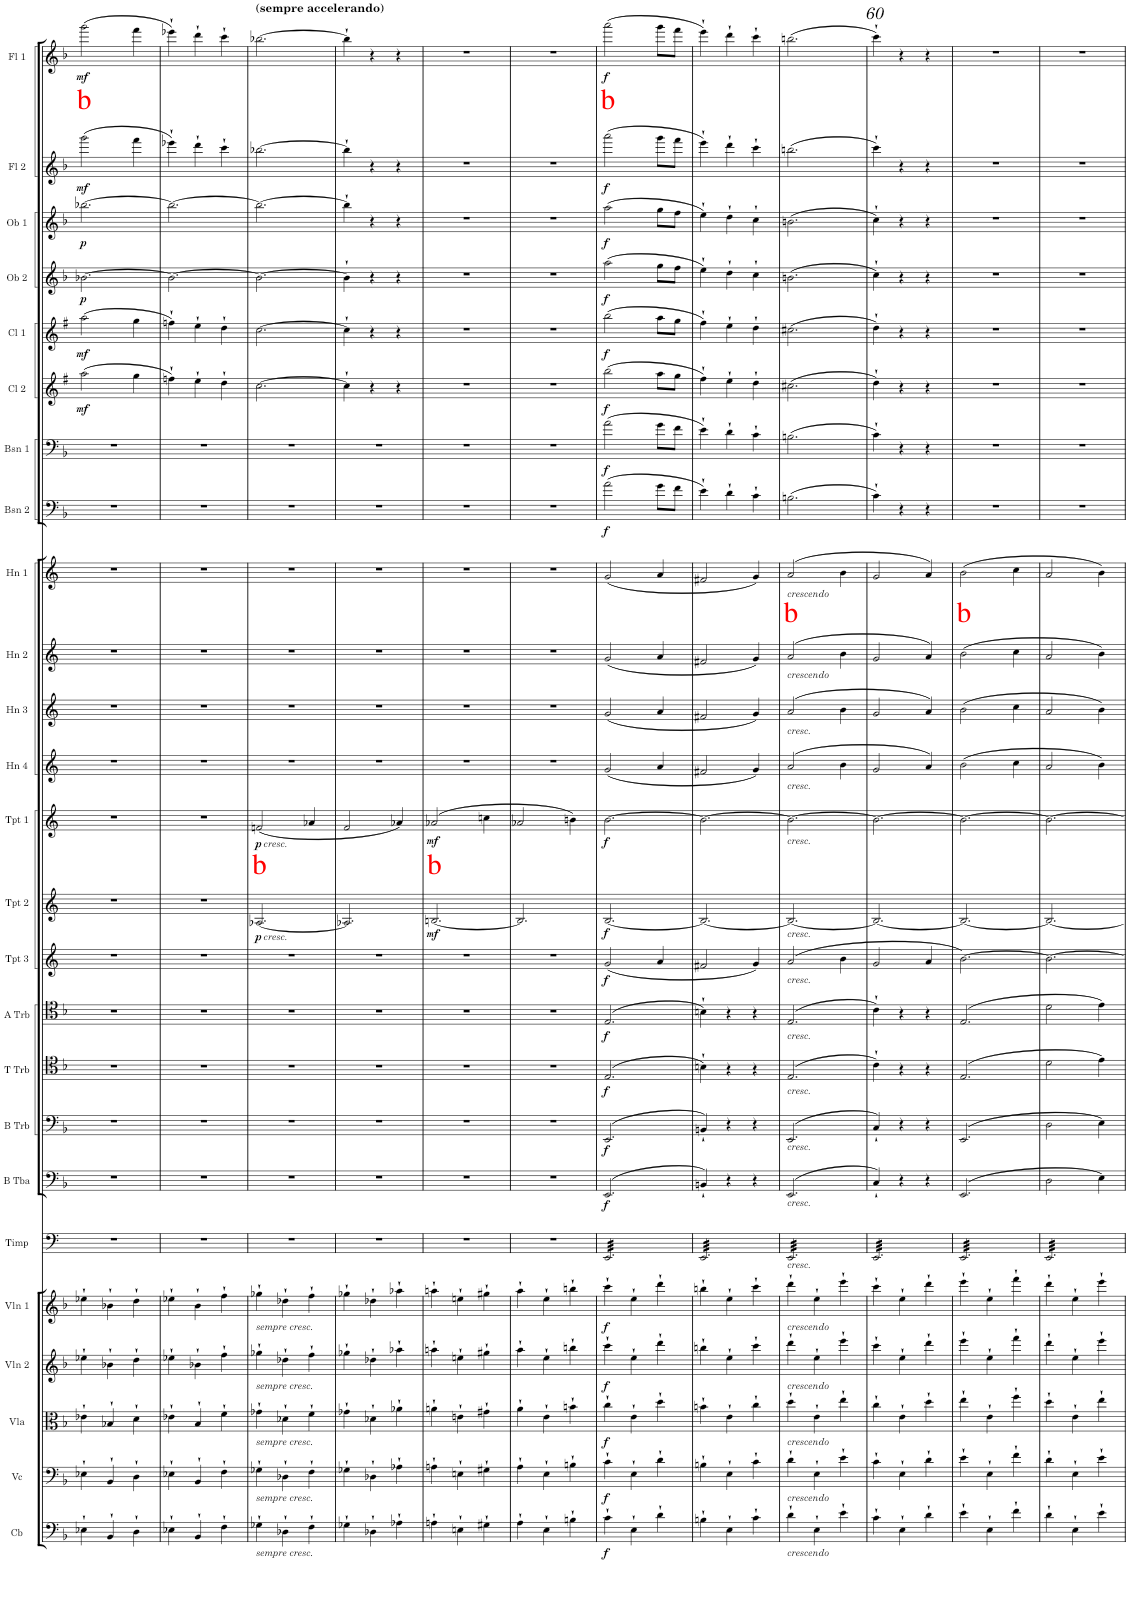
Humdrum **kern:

**kern	**dynam	**kern	**dynam	**kern	**dynam	**kern	**dynam	**kern	**dynam	**kern	**kern	**dynam	**kern	**dynam	**kern	**dynam	**kern	**dynam	**kern	**dynam	**kern	**dynam	**kern	**text	**dynam	**kern	**kern	**kern	**kern	**text	**kern	**dynam	**kern	**dynam	**kern	**dynam	**kern	**dynam	**kern	**dynam	**kern	**dynam	**kern	**dynam	**kern	**text	**dynam
*part25	*part25	*part24	*part24	*part23	*part23	*part22	*part22	*part21	*part21	*part20	*part19	*part19	*part18	*part18	*part17	*part17	*part16	*part16	*part15	*part15	*part14	*part14	*part13	*part13	*part13	*part12	*part11	*part10	*part9	*part9	*part8	*part8	*part7	*part7	*part6	*part6	*part5	*part5	*part4	*part4	*part3	*part3	*part2	*part2	*part1	*part1	*part1
*staff25	*staff25	*staff24	*staff24	*staff23	*staff23	*staff22	*staff22	*staff21	*staff21	*staff20	*staff19	*staff19	*staff18	*staff18	*staff17	*staff17	*staff16	*staff16	*staff15	*staff15	*staff14	*staff14	*staff13	*staff13	*staff13	*staff12	*staff11	*staff10	*staff9	*staff9	*staff8	*staff8	*staff7	*staff7	*staff6	*staff6	*staff5	*staff5	*staff4	*staff4	*staff3	*staff3	*staff2	*staff2	*staff1	*staff1	*staff1
*I"Contrabass	*	*I"Violoncello	*	*I"Viola	*	*I"Violin 2	*	*I"Violin 1	*	*I"Timpani	*I"Bass Tuba	*	*I"Bass Trombone	*	*I"Tenor Trombone	*	*I"Alto Trombone	*	*I"F Trumpet 3	*	*I"F Trumpet 2	*	*I"F Trumpet 1	*	*	*I"F Horn 4	*I"F Horn 3	*I"F Horn 2	*I"F Horn 1	*	*I"Bassoon 2	*	*I"Bassoon 1	*	*I"Bb Clarinet 2	*	*I"Bb Clarinet 1	*	*I"Oboe 2	*	*I"Oboe 1	*	*I"Flute 2	*	*I"Flute 1	*	*
*I'Cb	*	*I'Vc	*	*I'Vla	*	*I'Vln 2	*	*I'Vln 1	*	*I'Timp	*I'B Tba	*	*I'B Trb	*	*I'T Trb	*	*I'A Trb	*	*I'Tpt 3	*	*I'Tpt 2	*	*I'Tpt 1	*	*	*I'Hn 4	*I'Hn 3	*I'Hn 2	*I'Hn 1	*	*I'Bsn 2	*	*I'Bsn 1	*	*I'Cl 2	*	*I'Cl 1	*	*I'Ob 2	*	*I'Ob 1	*	*I'Fl 2	*	*I'Fl 1	*	*
!!LO:PB:g=z
*clefF4	*	*clefF4	*	*clefC3	*	*clefG2	*	*clefG2	*	*clefF4	*clefF4	*	*clefF4	*	*clefC4	*	*clefC4	*	*clefG2	*	*clefG2	*	*clefG2	*	*	*clefG2	*clefG2	*clefG2	*clefG2	*	*clefF4	*	*clefF4	*	*clefG2	*	*clefG2	*	*clefG2	*	*clefG2	*	*clefG2	*	*clefG2	*	*
*Trd7c12	*	*	*	*	*	*	*	*	*	*	*	*	*	*	*	*	*	*	*Trd-3c-5	*	*Trd-3c-5	*	*Trd-3c-5	*	*	*Trd4c7	*Trd4c7	*Trd4c7	*Trd4c7	*	*	*	*	*	*Trd1c2	*	*Trd1c2	*	*	*	*	*	*	*	*	*	*
*k[b-]	*	*k[b-]	*	*k[b-]	*	*k[b-]	*	*k[b-]	*	*k[]	*k[b-]	*	*k[b-]	*	*k[b-]	*	*k[b-]	*	*k[]	*	*k[]	*	*k[]	*	*	*k[]	*k[]	*k[]	*k[]	*	*k[b-]	*	*k[b-]	*	*k[f#]	*	*k[f#]	*	*k[b-]	*	*k[b-]	*	*k[b-]	*	*k[b-]	*	*
*M3/4	*	*M3/4	*	*M3/4	*	*M3/4	*	*M3/4	*	*M3/4	*M3/4	*	*M3/4	*	*M3/4	*	*M3/4	*	*M3/4	*	*M3/4	*	*M3/4	*	*	*M3/4	*M3/4	*M3/4	*M3/4	*	*M3/4	*	*M3/4	*	*M3/4	*	*M3/4	*	*M3/4	*	*M3/4	*	*M3/4	*	*M3/4	*	*
=51	=51	=51	=51	=51	=51	=51	=51	=51	=51	=51	=51	=51	=51	=51	=51	=51	=51	=51	=51	=51	=51	=51	=51	=51	=51	=51	=51	=51	=51	=51	=51	=51	=51	=51	=51	=51	=51	=51	=51	=51	=51	=51	=51	=51	=51	=51	=51
!	!	!	!	!	!	!	!	!	!	!	!	!	!	!	!	!	!	!	!	!	!	!	!	!	!	!	!	!	!	!	!	!	!	!	!	!LO:DY:b	!	!LO:DY:b	!	!LO:DY:b	!	!LO:DY:b	!	!LO:DY:b	!	!LO:LY:b:color=#FF0000	!LO:DY:b
4E-X`\	.	4E-X`\	.	4e-X`\	.	4ee-X`\	.	4ee-X`\	.	2.r	2.r	.	2.r	.	2.r	.	2.r	.	2.r	.	2.r	.	2.r	.	.	2.r	2.r	2.r	2.r	.	2.r	.	2.r	.	(2aa\	mf	(2aa\	mf	[2.b-X\	p	[2.bb-X\	p	(2ggg\	mf	(2ggg\	b	mf
4BB-`>/	.	4BB-`>/	.	4B-X`>/	.	4b-X`\	.	4b-X`\	.	.	.	.	.	.	.	.	.	.	.	.	.	.	.	.	.	.	.	.	.	.	.	.	.	.	.	.	.	.	.	.	.	.	.	.	.	.	.
4D`\	.	4D`\	.	4d`\	.	4dd`\	.	4dd`\	.	.	.	.	.	.	.	.	.	.	.	.	.	.	.	.	.	.	.	.	.	.	.	.	.	.	4gg\	.	4gg\	.	.	.	.	.	4fff\	.	4fff\	.	.
=52	=52	=52	=52	=52	=52	=52	=52	=52	=52	=52	=52	=52	=52	=52	=52	=52	=52	=52	=52	=52	=52	=52	=52	=52	=52	=52	=52	=52	=52	=52	=52	=52	=52	=52	=52	=52	=52	=52	=52	=52	=52	=52	=52	=52	=52	=52	=52
4E-X`\	.	4E-X`\	.	4e-X`\	.	4ee-X`\	.	4ee-X`\	.	2.r	2.r	.	2.r	.	2.r	.	2.r	.	2.r	.	2.r	.	2.r	.	.	2.r	2.r	2.r	2.r	.	2.r	.	2.r	.	4ffn`\)	.	4ffn`\)	.	2.b-\_	.	2.bb-\_	.	4eee-X`\)	.	4eee-X`\)	.	.
4BB-`>/	.	4BB-`>/	.	4B-`>/	.	4b-X`\	.	4b-`\	.	.	.	.	.	.	.	.	.	.	.	.	.	.	.	.	.	.	.	.	.	.	.	.	.	.	4ee`\	.	4ee`\	.	.	.	.	.	4ddd`\	.	4ddd`\	.	.
4F`\	.	4F`\	.	4f`\	.	4ff`\	.	4ff`\	.	.	.	.	.	.	.	.	.	.	.	.	.	.	.	.	.	.	.	.	.	.	.	.	.	.	4dd`\	.	4dd`\	.	.	.	.	.	4ccc`\	.	4ccc`\	.	.
=53	=53	=53	=53	=53	=53	=53	=53	=53	=53	=53	=53	=53	=53	=53	=53	=53	=53	=53	=53	=53	=53	=53	=53	=53	=53	=53	=53	=53	=53	=53	=53	=53	=53	=53	=53	=53	=53	=53	=53	=53	=53	=53	=53	=53	=53	=53	=53
!	!	!	!	!	!	!	!	!	!	!	!	!	!	!	!	!	!	!	!	!	!	!	!	!	!	!	!	!	!	!	!	!	!	!	!	!	!	!	!	!	!	!	!	!	!LO:TX:a:B:t=(sempre accelerando)	!	!
!	!	!	!	!	!	!	!	!	!	!	!	!	!	!	!	!	!	!	!	!	!	!	!LO:TX:b:i:t=cresc.	!	!	!	!	!	!	!	!	!	!	!	!	!	!	!	!	!	!	!	!	!	!	!	!
!	!	!	!	!	!	!	!	!	!	!	!	!	!	!	!	!	!	!	!	!	!LO:TX:b:i:t=cresc.	!	!	!	!	!	!	!	!	!	!	!	!	!	!	!	!	!	!	!	!	!	!	!	!	!	!
!	!	!	!	!	!	!	!	!LO:TX:b:i:t=sempre cresc.	!	!	!	!	!	!	!	!	!	!	!	!	!	!	!	!	!	!	!	!	!	!	!	!	!	!	!	!	!	!	!	!	!	!	!	!	!	!	!
!	!	!	!	!	!	!LO:TX:b:i:t=sempre cresc.	!	!	!	!	!	!	!	!	!	!	!	!	!	!	!	!	!	!	!	!	!	!	!	!	!	!	!	!	!	!	!	!	!	!	!	!	!	!	!	!	!
!	!	!	!	!LO:TX:b:i:t=sempre cresc.	!	!	!	!	!	!	!	!	!	!	!	!	!	!	!	!	!	!	!	!	!	!	!	!	!	!	!	!	!	!	!	!	!	!	!	!	!	!	!	!	!	!	!
!	!	!LO:TX:b:i:t=sempre cresc.	!	!	!	!	!	!	!	!	!	!	!	!	!	!	!	!	!	!	!	!	!	!	!	!	!	!	!	!	!	!	!	!	!	!	!	!	!	!	!	!	!	!	!	!	!
!LO:TX:b:i:t=sempre cresc.	!	!	!	!	!	!	!	!	!	!	!	!	!	!	!	!	!	!	!	!	!	!	!	!	!	!	!	!	!	!	!	!	!	!	!	!	!	!	!	!	!	!	!	!	!	!	!
!	!	!	!	!	!	!	!	!	!	!	!	!	!	!	!	!	!	!	!	!	!	!LO:DY:b	!	!LO:LY:b:color=#FF0000	!LO:DY:b	!	!	!	!	!	!	!	!	!	!	!	!	!	!	!	!	!	!	!	!	!	!
4G-X`\	.	4G-X`\	.	4g-X`\	.	4gg-X`\	.	4gg-X`\	.	2.r	2.r	.	2.r	.	2.r	.	2.r	.	2.r	.	[2.A-X/	p	(2fn/	b	p	2.r	2.r	2.r	2.r	.	2.r	.	2.r	.	[2.cc\	.	[2.cc\	.	2.b-\_	.	2.bb-\_	.	[2.bb-X\	.	[2.bb-X\	.	.
4D-X`\	.	4D-X`\	.	4d-X`\	.	4dd-X`\	.	4dd-X`\	.	.	.	.	.	.	.	.	.	.	.	.	.	.	.	.	.	.	.	.	.	.	.	.	.	.	.	.	.	.	.	.	.	.	.	.	.	.	.
4F`\	.	4F`\	.	4f`\	.	4ff`\	.	4ff`\	.	.	.	.	.	.	.	.	.	.	.	.	.	.	4a-X/	.	.	.	.	.	.	.	.	.	.	.	.	.	.	.	.	.	.	.	.	.	.	.	.
=54	=54	=54	=54	=54	=54	=54	=54	=54	=54	=54	=54	=54	=54	=54	=54	=54	=54	=54	=54	=54	=54	=54	=54	=54	=54	=54	=54	=54	=54	=54	=54	=54	=54	=54	=54	=54	=54	=54	=54	=54	=54	=54	=54	=54	=54	=54	=54
4G-X`\	.	4G-X`\	.	4g-X`\	.	4gg-X`\	.	4gg-X`\	.	2.r	2.r	.	2.r	.	2.r	.	2.r	.	2.r	.	2.A-X/]	.	2f/	.	.	2.r	2.r	2.r	2.r	.	2.r	.	2.r	.	4cc`\]	.	4cc`\]	.	4b-`\]	.	4bb-`\]	.	4bb-`\]	.	4bb-`\]	.	.
4D-X`\	.	4D-X`\	.	4d-X`\	.	4dd-X`\	.	4dd-X`\	.	.	.	.	.	.	.	.	.	.	.	.	.	.	.	.	.	.	.	.	.	.	.	.	.	.	4r	.	4r	.	4r	.	4r	.	4r	.	4r	.	.
4A-X`\	.	4A-X`\	.	4a-X`\	.	4aa-X`\	.	4aa-X`\	.	.	.	.	.	.	.	.	.	.	.	.	.	.	4a-X/)	.	.	.	.	.	.	.	.	.	.	.	4r	.	4r	.	4r	.	4r	.	4r	.	4r	.	.
=55	=55	=55	=55	=55	=55	=55	=55	=55	=55	=55	=55	=55	=55	=55	=55	=55	=55	=55	=55	=55	=55	=55	=55	=55	=55	=55	=55	=55	=55	=55	=55	=55	=55	=55	=55	=55	=55	=55	=55	=55	=55	=55	=55	=55	=55	=55	=55
!	!	!	!	!	!	!	!	!	!	!	!	!	!	!	!	!	!	!	!	!	!	!LO:DY:b	!	!LO:LY:b:color=#FF0000	!LO:DY:b	!	!	!	!	!	!	!	!	!	!	!	!	!	!	!	!	!	!	!	!	!	!
4An`\	.	4An`\	.	4an`\	.	4aan`\	.	4aan`\	.	2.r	2.r	.	2.r	.	2.r	.	2.r	.	2.r	.	[2.Bn/	mf	(2a-X/	b	mf	2.r	2.r	2.r	2.r	.	2.r	.	2.r	.	2.r	.	2.r	.	2.r	.	2.r	.	2.r	.	2.r	.	.
4En`\	.	4En`\	.	4en`\	.	4een`\	.	4een`\	.	.	.	.	.	.	.	.	.	.	.	.	.	.	.	.	.	.	.	.	.	.	.	.	.	.	.	.	.	.	.	.	.	.	.	.	.	.	.
4G#X`\	.	4G#X`\	.	4g#X`\	.	4gg#X`\	.	4gg#X`\	.	.	.	.	.	.	.	.	.	.	.	.	.	.	4ccn\	.	.	.	.	.	.	.	.	.	.	.	.	.	.	.	.	.	.	.	.	.	.	.	.
=56	=56	=56	=56	=56	=56	=56	=56	=56	=56	=56	=56	=56	=56	=56	=56	=56	=56	=56	=56	=56	=56	=56	=56	=56	=56	=56	=56	=56	=56	=56	=56	=56	=56	=56	=56	=56	=56	=56	=56	=56	=56	=56	=56	=56	=56	=56	=56
4A`\	.	4A`\	.	4a`\	.	4aa`\	.	4aa`\	.	2.r	2.r	.	2.r	.	2.r	.	2.r	.	2.r	.	2.B/]	.	2a-X/	.	.	2.r	2.r	2.r	2.r	.	2.r	.	2.r	.	2.r	.	2.r	.	2.r	.	2.r	.	2.r	.	2.r	.	.
4E`\	.	4E`\	.	4e`\	.	4ee`\	.	4ee`\	.	.	.	.	.	.	.	.	.	.	.	.	.	.	.	.	.	.	.	.	.	.	.	.	.	.	.	.	.	.	.	.	.	.	.	.	.	.	.
4Bn`\	.	4Bn`\	.	4bn`\	.	4bbn`\	.	4bbn`\	.	.	.	.	.	.	.	.	.	.	.	.	.	.	4bn\)	.	.	.	.	.	.	.	.	.	.	.	.	.	.	.	.	.	.	.	.	.	.	.	.
=57	=57	=57	=57	=57	=57	=57	=57	=57	=57	=57	=57	=57	=57	=57	=57	=57	=57	=57	=57	=57	=57	=57	=57	=57	=57	=57	=57	=57	=57	=57	=57	=57	=57	=57	=57	=57	=57	=57	=57	=57	=57	=57	=57	=57	=57	=57	=57
!	!LO:DY:b	!	!LO:DY:b	!	!LO:DY:b	!	!LO:DY:b	!	!LO:DY:b	!	!	!LO:DY:b	!	!LO:DY:b	!	!LO:DY:b	!	!LO:DY:b	!	!LO:DY:b	!	!LO:DY:b	!	!	!LO:DY:b	!	!	!	!	!	!	!LO:DY:b	!	!LO:DY:b	!	!LO:DY:b	!	!LO:DY:b	!	!LO:DY:b	!	!LO:DY:b	!	!LO:DY:b	!	!LO:LY:b:color=#FF0000	!LO:DY:b
*	*	*	*	*	*	*	*	*	*	*tremolo	*	*	*	*	*	*	*	*	*	*	*	*	*	*	*	*	*	*	*	*	*	*	*	*	*	*	*	*	*	*	*	*	*	*	*	*	*
4c`\	f	4c`\	f	4cc`\	f	4ccc`\	f	4ccc`\	f	32EE/LLL	(>2.EE/	f	(>2.EE/	f	(>2.E/	f	(>2.E/	f	(<2g/	f	[2.B/	f	[2.b\	.	f	(<2g/	(<2g/	(<2g/	(<2g/	.	(2a\	f	(2a\	f	(2bb\	f	(2bb\	f	(2aa\	f	(2aa\	f	(2aaa\	f	(2aaa\	b	f
.	.	.	.	.	.	.	.	.	.	32EE/	.	.	.	.	.	.	.	.	.	.	.	.	.	.	.	.	.	.	.	.	.	.	.	.	.	.	.	.	.	.	.	.	.	.	.	.	.
.	.	.	.	.	.	.	.	.	.	32EE/	.	.	.	.	.	.	.	.	.	.	.	.	.	.	.	.	.	.	.	.	.	.	.	.	.	.	.	.	.	.	.	.	.	.	.	.	.
.	.	.	.	.	.	.	.	.	.	32EE/	.	.	.	.	.	.	.	.	.	.	.	.	.	.	.	.	.	.	.	.	.	.	.	.	.	.	.	.	.	.	.	.	.	.	.	.	.
.	.	.	.	.	.	.	.	.	.	32EE/	.	.	.	.	.	.	.	.	.	.	.	.	.	.	.	.	.	.	.	.	.	.	.	.	.	.	.	.	.	.	.	.	.	.	.	.	.
.	.	.	.	.	.	.	.	.	.	32EE/	.	.	.	.	.	.	.	.	.	.	.	.	.	.	.	.	.	.	.	.	.	.	.	.	.	.	.	.	.	.	.	.	.	.	.	.	.
.	.	.	.	.	.	.	.	.	.	32EE/	.	.	.	.	.	.	.	.	.	.	.	.	.	.	.	.	.	.	.	.	.	.	.	.	.	.	.	.	.	.	.	.	.	.	.	.	.
.	.	.	.	.	.	.	.	.	.	32EE/	.	.	.	.	.	.	.	.	.	.	.	.	.	.	.	.	.	.	.	.	.	.	.	.	.	.	.	.	.	.	.	.	.	.	.	.	.
4E`\	.	4E`\	.	4e`\	.	4ee`\	.	4ee`\	.	32EE/	.	.	.	.	.	.	.	.	.	.	.	.	.	.	.	.	.	.	.	.	.	.	.	.	.	.	.	.	.	.	.	.	.	.	.	.	.
.	.	.	.	.	.	.	.	.	.	32EE/	.	.	.	.	.	.	.	.	.	.	.	.	.	.	.	.	.	.	.	.	.	.	.	.	.	.	.	.	.	.	.	.	.	.	.	.	.
.	.	.	.	.	.	.	.	.	.	32EE/	.	.	.	.	.	.	.	.	.	.	.	.	.	.	.	.	.	.	.	.	.	.	.	.	.	.	.	.	.	.	.	.	.	.	.	.	.
.	.	.	.	.	.	.	.	.	.	32EE/	.	.	.	.	.	.	.	.	.	.	.	.	.	.	.	.	.	.	.	.	.	.	.	.	.	.	.	.	.	.	.	.	.	.	.	.	.
.	.	.	.	.	.	.	.	.	.	32EE/	.	.	.	.	.	.	.	.	.	.	.	.	.	.	.	.	.	.	.	.	.	.	.	.	.	.	.	.	.	.	.	.	.	.	.	.	.
.	.	.	.	.	.	.	.	.	.	32EE/	.	.	.	.	.	.	.	.	.	.	.	.	.	.	.	.	.	.	.	.	.	.	.	.	.	.	.	.	.	.	.	.	.	.	.	.	.
.	.	.	.	.	.	.	.	.	.	32EE/	.	.	.	.	.	.	.	.	.	.	.	.	.	.	.	.	.	.	.	.	.	.	.	.	.	.	.	.	.	.	.	.	.	.	.	.	.
.	.	.	.	.	.	.	.	.	.	32EE/	.	.	.	.	.	.	.	.	.	.	.	.	.	.	.	.	.	.	.	.	.	.	.	.	.	.	.	.	.	.	.	.	.	.	.	.	.
4d`\	.	4d`\	.	4dd`\	.	4ddd`\	.	4ddd`\	.	32EE/	.	.	.	.	.	.	.	.	4a/	.	.	.	.	.	.	4a/	4a/	4a/	4a/	.	8g\L	.	8g\L	.	8aa\L	.	8aa\L	.	8gg\L	.	8gg\L	.	8ggg\L	.	8ggg\L	.	.
.	.	.	.	.	.	.	.	.	.	32EE/	.	.	.	.	.	.	.	.	.	.	.	.	.	.	.	.	.	.	.	.	.	.	.	.	.	.	.	.	.	.	.	.	.	.	.	.	.
.	.	.	.	.	.	.	.	.	.	32EE/	.	.	.	.	.	.	.	.	.	.	.	.	.	.	.	.	.	.	.	.	.	.	.	.	.	.	.	.	.	.	.	.	.	.	.	.	.
.	.	.	.	.	.	.	.	.	.	32EE/	.	.	.	.	.	.	.	.	.	.	.	.	.	.	.	.	.	.	.	.	.	.	.	.	.	.	.	.	.	.	.	.	.	.	.	.	.
.	.	.	.	.	.	.	.	.	.	32EE/	.	.	.	.	.	.	.	.	.	.	.	.	.	.	.	.	.	.	.	.	8f\J	.	8f\J	.	8gg\J	.	8gg\J	.	8ff\J	.	8ff\J	.	8fff\J	.	8fff\J	.	.
.	.	.	.	.	.	.	.	.	.	32EE/	.	.	.	.	.	.	.	.	.	.	.	.	.	.	.	.	.	.	.	.	.	.	.	.	.	.	.	.	.	.	.	.	.	.	.	.	.
.	.	.	.	.	.	.	.	.	.	32EE/	.	.	.	.	.	.	.	.	.	.	.	.	.	.	.	.	.	.	.	.	.	.	.	.	.	.	.	.	.	.	.	.	.	.	.	.	.
.	.	.	.	.	.	.	.	.	.	32EE/JJJ	.	.	.	.	.	.	.	.	.	.	.	.	.	.	.	.	.	.	.	.	.	.	.	.	.	.	.	.	.	.	.	.	.	.	.	.	.
=58	=58	=58	=58	=58	=58	=58	=58	=58	=58	=58	=58	=58	=58	=58	=58	=58	=58	=58	=58	=58	=58	=58	=58	=58	=58	=58	=58	=58	=58	=58	=58	=58	=58	=58	=58	=58	=58	=58	=58	=58	=58	=58	=58	=58	=58	=58	=58
4Bn`\	.	4Bn`\	.	4bn`\	.	4bbn`\	.	4bbn`\	.	32EE/LLL	4BBn`/)	.	4BBn`/)	.	4Bn`\)	.	4Bn`\)	.	2f#X/	.	2.B/_	.	2.b\_	.	.	2f#X/	2f#X/	2f#X/	2f#X/	.	4e`\)	.	4e`\)	.	4ff#`\)	.	4ff#`\)	.	4ee`\)	.	4ee`\)	.	4eee`\)	.	4eee`\)	.	.
.	.	.	.	.	.	.	.	.	.	32EE/	.	.	.	.	.	.	.	.	.	.	.	.	.	.	.	.	.	.	.	.	.	.	.	.	.	.	.	.	.	.	.	.	.	.	.	.	.
.	.	.	.	.	.	.	.	.	.	32EE/	.	.	.	.	.	.	.	.	.	.	.	.	.	.	.	.	.	.	.	.	.	.	.	.	.	.	.	.	.	.	.	.	.	.	.	.	.
.	.	.	.	.	.	.	.	.	.	32EE/	.	.	.	.	.	.	.	.	.	.	.	.	.	.	.	.	.	.	.	.	.	.	.	.	.	.	.	.	.	.	.	.	.	.	.	.	.
.	.	.	.	.	.	.	.	.	.	32EE/	.	.	.	.	.	.	.	.	.	.	.	.	.	.	.	.	.	.	.	.	.	.	.	.	.	.	.	.	.	.	.	.	.	.	.	.	.
.	.	.	.	.	.	.	.	.	.	32EE/	.	.	.	.	.	.	.	.	.	.	.	.	.	.	.	.	.	.	.	.	.	.	.	.	.	.	.	.	.	.	.	.	.	.	.	.	.
.	.	.	.	.	.	.	.	.	.	32EE/	.	.	.	.	.	.	.	.	.	.	.	.	.	.	.	.	.	.	.	.	.	.	.	.	.	.	.	.	.	.	.	.	.	.	.	.	.
.	.	.	.	.	.	.	.	.	.	32EE/	.	.	.	.	.	.	.	.	.	.	.	.	.	.	.	.	.	.	.	.	.	.	.	.	.	.	.	.	.	.	.	.	.	.	.	.	.
4E`\	.	4E`\	.	4e`\	.	4ee`\	.	4ee`\	.	32EE/	4r	.	4r	.	4r	.	4r	.	.	.	.	.	.	.	.	.	.	.	.	.	4d`\	.	4d`\	.	4ee`\	.	4ee`\	.	4dd`\	.	4dd`\	.	4ddd`\	.	4ddd`\	.	.
.	.	.	.	.	.	.	.	.	.	32EE/	.	.	.	.	.	.	.	.	.	.	.	.	.	.	.	.	.	.	.	.	.	.	.	.	.	.	.	.	.	.	.	.	.	.	.	.	.
.	.	.	.	.	.	.	.	.	.	32EE/	.	.	.	.	.	.	.	.	.	.	.	.	.	.	.	.	.	.	.	.	.	.	.	.	.	.	.	.	.	.	.	.	.	.	.	.	.
.	.	.	.	.	.	.	.	.	.	32EE/	.	.	.	.	.	.	.	.	.	.	.	.	.	.	.	.	.	.	.	.	.	.	.	.	.	.	.	.	.	.	.	.	.	.	.	.	.
.	.	.	.	.	.	.	.	.	.	32EE/	.	.	.	.	.	.	.	.	.	.	.	.	.	.	.	.	.	.	.	.	.	.	.	.	.	.	.	.	.	.	.	.	.	.	.	.	.
.	.	.	.	.	.	.	.	.	.	32EE/	.	.	.	.	.	.	.	.	.	.	.	.	.	.	.	.	.	.	.	.	.	.	.	.	.	.	.	.	.	.	.	.	.	.	.	.	.
.	.	.	.	.	.	.	.	.	.	32EE/	.	.	.	.	.	.	.	.	.	.	.	.	.	.	.	.	.	.	.	.	.	.	.	.	.	.	.	.	.	.	.	.	.	.	.	.	.
.	.	.	.	.	.	.	.	.	.	32EE/	.	.	.	.	.	.	.	.	.	.	.	.	.	.	.	.	.	.	.	.	.	.	.	.	.	.	.	.	.	.	.	.	.	.	.	.	.
4c`\	.	4c`\	.	4cc`\	.	4ccc`\	.	4ccc`\	.	32EE/	4r	.	4r	.	4r	.	4r	.	4g/)	.	.	.	.	.	.	4g/)	4g/)	4g/)	4g/)	.	4c`\	.	4c`\	.	4dd`\	.	4dd`\	.	4cc`\	.	4cc`\	.	4ccc`\	.	4ccc`\	.	.
.	.	.	.	.	.	.	.	.	.	32EE/	.	.	.	.	.	.	.	.	.	.	.	.	.	.	.	.	.	.	.	.	.	.	.	.	.	.	.	.	.	.	.	.	.	.	.	.	.
.	.	.	.	.	.	.	.	.	.	32EE/	.	.	.	.	.	.	.	.	.	.	.	.	.	.	.	.	.	.	.	.	.	.	.	.	.	.	.	.	.	.	.	.	.	.	.	.	.
.	.	.	.	.	.	.	.	.	.	32EE/	.	.	.	.	.	.	.	.	.	.	.	.	.	.	.	.	.	.	.	.	.	.	.	.	.	.	.	.	.	.	.	.	.	.	.	.	.
.	.	.	.	.	.	.	.	.	.	32EE/	.	.	.	.	.	.	.	.	.	.	.	.	.	.	.	.	.	.	.	.	.	.	.	.	.	.	.	.	.	.	.	.	.	.	.	.	.
.	.	.	.	.	.	.	.	.	.	32EE/	.	.	.	.	.	.	.	.	.	.	.	.	.	.	.	.	.	.	.	.	.	.	.	.	.	.	.	.	.	.	.	.	.	.	.	.	.
.	.	.	.	.	.	.	.	.	.	32EE/	.	.	.	.	.	.	.	.	.	.	.	.	.	.	.	.	.	.	.	.	.	.	.	.	.	.	.	.	.	.	.	.	.	.	.	.	.
.	.	.	.	.	.	.	.	.	.	32EE/JJJ	.	.	.	.	.	.	.	.	.	.	.	.	.	.	.	.	.	.	.	.	.	.	.	.	.	.	.	.	.	.	.	.	.	.	.	.	.
=59	=59	=59	=59	=59	=59	=59	=59	=59	=59	=59	=59	=59	=59	=59	=59	=59	=59	=59	=59	=59	=59	=59	=59	=59	=59	=59	=59	=59	=59	=59	=59	=59	=59	=59	=59	=59	=59	=59	=59	=59	=59	=59	=59	=59	=59	=59	=59
!	!	!	!	!	!	!	!	!	!	!	!	!	!	!	!	!	!	!	!	!	!	!	!	!	!	!	!	!	!LO:TX:b:i:t=crescendo	!	!	!	!	!	!	!	!	!	!	!	!	!	!	!	!	!	!
!	!	!	!	!	!	!	!	!	!	!	!	!	!	!	!	!	!	!	!	!	!	!	!	!	!	!	!	!LO:TX:b:i:t=crescendo	!	!	!	!	!	!	!	!	!	!	!	!	!	!	!	!	!	!	!
!	!	!	!	!	!	!	!	!	!	!	!	!	!	!	!	!	!	!	!	!	!	!	!	!	!	!	!LO:TX:b:i:t=cresc.	!	!	!	!	!	!	!	!	!	!	!	!	!	!	!	!	!	!	!	!
!	!	!	!	!	!	!	!	!	!	!	!	!	!	!	!	!	!	!	!	!	!	!	!	!	!	!LO:TX:b:i:t=cresc.	!	!	!	!	!	!	!	!	!	!	!	!	!	!	!	!	!	!	!	!	!
!	!	!	!	!	!	!	!	!	!	!	!	!	!	!	!	!	!	!	!	!	!	!	!LO:TX:b:i:t=cresc.	!	!	!	!	!	!	!	!	!	!	!	!	!	!	!	!	!	!	!	!	!	!	!	!
!	!	!	!	!	!	!	!	!	!	!	!	!	!	!	!	!	!	!	!	!	!LO:TX:b:i:t=cresc.	!	!	!	!	!	!	!	!	!	!	!	!	!	!	!	!	!	!	!	!	!	!	!	!	!	!
!	!	!	!	!	!	!	!	!	!	!	!	!	!	!	!	!	!	!	!LO:TX:b:i:t=cresc.	!	!	!	!	!	!	!	!	!	!	!	!	!	!	!	!	!	!	!	!	!	!	!	!	!	!	!	!
!	!	!	!	!	!	!	!	!	!	!	!	!	!	!	!	!	!LO:TX:b:i:t=cresc.	!	!	!	!	!	!	!	!	!	!	!	!	!	!	!	!	!	!	!	!	!	!	!	!	!	!	!	!	!	!
!	!	!	!	!	!	!	!	!	!	!	!	!	!	!	!LO:TX:b:i:t=cresc.	!	!	!	!	!	!	!	!	!	!	!	!	!	!	!	!	!	!	!	!	!	!	!	!	!	!	!	!	!	!	!	!
!	!	!	!	!	!	!	!	!	!	!	!	!	!LO:TX:b:i:t=cresc.	!	!	!	!	!	!	!	!	!	!	!	!	!	!	!	!	!	!	!	!	!	!	!	!	!	!	!	!	!	!	!	!	!	!
!	!	!	!	!	!	!	!	!	!	!	!LO:TX:b:i:t=cresc.	!	!	!	!	!	!	!	!	!	!	!	!	!	!	!	!	!	!	!	!	!	!	!	!	!	!	!	!	!	!	!	!	!	!	!	!
!	!	!	!	!	!	!	!	!	!	!LO:TX:b:i:t=cresc.	!	!	!	!	!	!	!	!	!	!	!	!	!	!	!	!	!	!	!	!	!	!	!	!	!	!	!	!	!	!	!	!	!	!	!	!	!
!	!	!	!	!	!	!	!	!LO:TX:b:i:t=crescendo	!	!	!	!	!	!	!	!	!	!	!	!	!	!	!	!	!	!	!	!	!	!	!	!	!	!	!	!	!	!	!	!	!	!	!	!	!	!	!
!	!	!	!	!	!	!LO:TX:b:i:t=crescendo	!	!	!	!	!	!	!	!	!	!	!	!	!	!	!	!	!	!	!	!	!	!	!	!	!	!	!	!	!	!	!	!	!	!	!	!	!	!	!	!	!
!	!	!	!	!LO:TX:b:i:t=crescendo	!	!	!	!	!	!	!	!	!	!	!	!	!	!	!	!	!	!	!	!	!	!	!	!	!	!	!	!	!	!	!	!	!	!	!	!	!	!	!	!	!	!	!
!	!	!LO:TX:b:i:t=crescendo	!	!	!	!	!	!	!	!	!	!	!	!	!	!	!	!	!	!	!	!	!	!	!	!	!	!	!	!	!	!	!	!	!	!	!	!	!	!	!	!	!	!	!	!	!
!LO:TX:b:i:t=crescendo	!	!	!	!	!	!	!	!	!	!	!	!	!	!	!	!	!	!	!	!	!	!	!	!	!	!	!	!	!	!	!	!	!	!	!	!	!	!	!	!	!	!	!	!	!	!	!
!	!	!	!	!	!	!	!	!	!	!	!	!	!	!	!	!	!	!	!	!	!	!	!	!	!	!	!	!	!	!LO:LY:b:color=#FF0000	!	!	!	!	!	!	!	!	!	!	!	!	!	!	!	!	!
4d`\	.	4d`\	.	4dd`\	.	4ddd`\	.	4ddd`\	.	32EE/LLL	(>2.EE/	.	(>2.EE/	.	(>2.E/	.	(>2.E/	.	(2a/	.	2.B/_	.	2.b\_	.	.	(2a/	(2a/	(2a/	(2a/	b	(2.Bn\	.	(2.Bn\	.	(2.cc#X\	.	(2.cc#X\	.	(2.bn\	.	(2.bn\	.	(2.bbn\	.	(2.bbn\	.	.
.	.	.	.	.	.	.	.	.	.	32EE/	.	.	.	.	.	.	.	.	.	.	.	.	.	.	.	.	.	.	.	.	.	.	.	.	.	.	.	.	.	.	.	.	.	.	.	.	.
.	.	.	.	.	.	.	.	.	.	32EE/	.	.	.	.	.	.	.	.	.	.	.	.	.	.	.	.	.	.	.	.	.	.	.	.	.	.	.	.	.	.	.	.	.	.	.	.	.
.	.	.	.	.	.	.	.	.	.	32EE/	.	.	.	.	.	.	.	.	.	.	.	.	.	.	.	.	.	.	.	.	.	.	.	.	.	.	.	.	.	.	.	.	.	.	.	.	.
.	.	.	.	.	.	.	.	.	.	32EE/	.	.	.	.	.	.	.	.	.	.	.	.	.	.	.	.	.	.	.	.	.	.	.	.	.	.	.	.	.	.	.	.	.	.	.	.	.
.	.	.	.	.	.	.	.	.	.	32EE/	.	.	.	.	.	.	.	.	.	.	.	.	.	.	.	.	.	.	.	.	.	.	.	.	.	.	.	.	.	.	.	.	.	.	.	.	.
.	.	.	.	.	.	.	.	.	.	32EE/	.	.	.	.	.	.	.	.	.	.	.	.	.	.	.	.	.	.	.	.	.	.	.	.	.	.	.	.	.	.	.	.	.	.	.	.	.
.	.	.	.	.	.	.	.	.	.	32EE/	.	.	.	.	.	.	.	.	.	.	.	.	.	.	.	.	.	.	.	.	.	.	.	.	.	.	.	.	.	.	.	.	.	.	.	.	.
4E`\	.	4E`\	.	4e`\	.	4ee`\	.	4ee`\	.	32EE/	.	.	.	.	.	.	.	.	.	.	.	.	.	.	.	.	.	.	.	.	.	.	.	.	.	.	.	.	.	.	.	.	.	.	.	.	.
.	.	.	.	.	.	.	.	.	.	32EE/	.	.	.	.	.	.	.	.	.	.	.	.	.	.	.	.	.	.	.	.	.	.	.	.	.	.	.	.	.	.	.	.	.	.	.	.	.
.	.	.	.	.	.	.	.	.	.	32EE/	.	.	.	.	.	.	.	.	.	.	.	.	.	.	.	.	.	.	.	.	.	.	.	.	.	.	.	.	.	.	.	.	.	.	.	.	.
.	.	.	.	.	.	.	.	.	.	32EE/	.	.	.	.	.	.	.	.	.	.	.	.	.	.	.	.	.	.	.	.	.	.	.	.	.	.	.	.	.	.	.	.	.	.	.	.	.
.	.	.	.	.	.	.	.	.	.	32EE/	.	.	.	.	.	.	.	.	.	.	.	.	.	.	.	.	.	.	.	.	.	.	.	.	.	.	.	.	.	.	.	.	.	.	.	.	.
.	.	.	.	.	.	.	.	.	.	32EE/	.	.	.	.	.	.	.	.	.	.	.	.	.	.	.	.	.	.	.	.	.	.	.	.	.	.	.	.	.	.	.	.	.	.	.	.	.
.	.	.	.	.	.	.	.	.	.	32EE/	.	.	.	.	.	.	.	.	.	.	.	.	.	.	.	.	.	.	.	.	.	.	.	.	.	.	.	.	.	.	.	.	.	.	.	.	.
.	.	.	.	.	.	.	.	.	.	32EE/	.	.	.	.	.	.	.	.	.	.	.	.	.	.	.	.	.	.	.	.	.	.	.	.	.	.	.	.	.	.	.	.	.	.	.	.	.
4e`\	.	4e`\	.	4ee`\	.	4eee`\	.	4eee`\	.	32EE/	.	.	.	.	.	.	.	.	4b\	.	.	.	.	.	.	4b\	4b\	4b\	4b\	.	.	.	.	.	.	.	.	.	.	.	.	.	.	.	.	.	.
.	.	.	.	.	.	.	.	.	.	32EE/	.	.	.	.	.	.	.	.	.	.	.	.	.	.	.	.	.	.	.	.	.	.	.	.	.	.	.	.	.	.	.	.	.	.	.	.	.
.	.	.	.	.	.	.	.	.	.	32EE/	.	.	.	.	.	.	.	.	.	.	.	.	.	.	.	.	.	.	.	.	.	.	.	.	.	.	.	.	.	.	.	.	.	.	.	.	.
.	.	.	.	.	.	.	.	.	.	32EE/	.	.	.	.	.	.	.	.	.	.	.	.	.	.	.	.	.	.	.	.	.	.	.	.	.	.	.	.	.	.	.	.	.	.	.	.	.
.	.	.	.	.	.	.	.	.	.	32EE/	.	.	.	.	.	.	.	.	.	.	.	.	.	.	.	.	.	.	.	.	.	.	.	.	.	.	.	.	.	.	.	.	.	.	.	.	.
.	.	.	.	.	.	.	.	.	.	32EE/	.	.	.	.	.	.	.	.	.	.	.	.	.	.	.	.	.	.	.	.	.	.	.	.	.	.	.	.	.	.	.	.	.	.	.	.	.
.	.	.	.	.	.	.	.	.	.	32EE/	.	.	.	.	.	.	.	.	.	.	.	.	.	.	.	.	.	.	.	.	.	.	.	.	.	.	.	.	.	.	.	.	.	.	.	.	.
.	.	.	.	.	.	.	.	.	.	32EE/JJJ	.	.	.	.	.	.	.	.	.	.	.	.	.	.	.	.	.	.	.	.	.	.	.	.	.	.	.	.	.	.	.	.	.	.	.	.	.
=60	=60	=60	=60	=60	=60	=60	=60	=60	=60	=60	=60	=60	=60	=60	=60	=60	=60	=60	=60	=60	=60	=60	=60	=60	=60	=60	=60	=60	=60	=60	=60	=60	=60	=60	=60	=60	=60	=60	=60	=60	=60	=60	=60	=60	=60	=60	=60
4c`\	.	4c`\	.	4cc`\	.	4ccc`\	.	4ccc`\	.	32EE/LLL	4C`/)	.	4C`/)	.	4c`\)	.	4c`\)	.	2g/	.	2.B/_	.	2.b\_	.	.	2g/	2g/	2g/	2g/	.	4c`\)	.	4c`\)	.	4dd`\)	.	4dd`\)	.	4cc`\)	.	4cc`\)	.	4ccc`\)	.	4ccc`\)	.	.
.	.	.	.	.	.	.	.	.	.	32EE/	.	.	.	.	.	.	.	.	.	.	.	.	.	.	.	.	.	.	.	.	.	.	.	.	.	.	.	.	.	.	.	.	.	.	.	.	.
.	.	.	.	.	.	.	.	.	.	32EE/	.	.	.	.	.	.	.	.	.	.	.	.	.	.	.	.	.	.	.	.	.	.	.	.	.	.	.	.	.	.	.	.	.	.	.	.	.
.	.	.	.	.	.	.	.	.	.	32EE/	.	.	.	.	.	.	.	.	.	.	.	.	.	.	.	.	.	.	.	.	.	.	.	.	.	.	.	.	.	.	.	.	.	.	.	.	.
.	.	.	.	.	.	.	.	.	.	32EE/	.	.	.	.	.	.	.	.	.	.	.	.	.	.	.	.	.	.	.	.	.	.	.	.	.	.	.	.	.	.	.	.	.	.	.	.	.
.	.	.	.	.	.	.	.	.	.	32EE/	.	.	.	.	.	.	.	.	.	.	.	.	.	.	.	.	.	.	.	.	.	.	.	.	.	.	.	.	.	.	.	.	.	.	.	.	.
.	.	.	.	.	.	.	.	.	.	32EE/	.	.	.	.	.	.	.	.	.	.	.	.	.	.	.	.	.	.	.	.	.	.	.	.	.	.	.	.	.	.	.	.	.	.	.	.	.
.	.	.	.	.	.	.	.	.	.	32EE/	.	.	.	.	.	.	.	.	.	.	.	.	.	.	.	.	.	.	.	.	.	.	.	.	.	.	.	.	.	.	.	.	.	.	.	.	.
4E`\	.	4E`\	.	4e`\	.	4ee`\	.	4ee`\	.	32EE/	4r	.	4r	.	4r	.	4r	.	.	.	.	.	.	.	.	.	.	.	.	.	4r	.	4r	.	4r	.	4r	.	4r	.	4r	.	4r	.	4r	.	.
.	.	.	.	.	.	.	.	.	.	32EE/	.	.	.	.	.	.	.	.	.	.	.	.	.	.	.	.	.	.	.	.	.	.	.	.	.	.	.	.	.	.	.	.	.	.	.	.	.
.	.	.	.	.	.	.	.	.	.	32EE/	.	.	.	.	.	.	.	.	.	.	.	.	.	.	.	.	.	.	.	.	.	.	.	.	.	.	.	.	.	.	.	.	.	.	.	.	.
.	.	.	.	.	.	.	.	.	.	32EE/	.	.	.	.	.	.	.	.	.	.	.	.	.	.	.	.	.	.	.	.	.	.	.	.	.	.	.	.	.	.	.	.	.	.	.	.	.
.	.	.	.	.	.	.	.	.	.	32EE/	.	.	.	.	.	.	.	.	.	.	.	.	.	.	.	.	.	.	.	.	.	.	.	.	.	.	.	.	.	.	.	.	.	.	.	.	.
.	.	.	.	.	.	.	.	.	.	32EE/	.	.	.	.	.	.	.	.	.	.	.	.	.	.	.	.	.	.	.	.	.	.	.	.	.	.	.	.	.	.	.	.	.	.	.	.	.
.	.	.	.	.	.	.	.	.	.	32EE/	.	.	.	.	.	.	.	.	.	.	.	.	.	.	.	.	.	.	.	.	.	.	.	.	.	.	.	.	.	.	.	.	.	.	.	.	.
.	.	.	.	.	.	.	.	.	.	32EE/	.	.	.	.	.	.	.	.	.	.	.	.	.	.	.	.	.	.	.	.	.	.	.	.	.	.	.	.	.	.	.	.	.	.	.	.	.
4d`\	.	4d`\	.	4dd`\	.	4ddd`\	.	4ddd`\	.	32EE/	4r	.	4r	.	4r	.	4r	.	4a/	.	.	.	.	.	.	4a/)	4a/)	4a/)	4a/)	.	4r	.	4r	.	4r	.	4r	.	4r	.	4r	.	4r	.	4r	.	.
.	.	.	.	.	.	.	.	.	.	32EE/	.	.	.	.	.	.	.	.	.	.	.	.	.	.	.	.	.	.	.	.	.	.	.	.	.	.	.	.	.	.	.	.	.	.	.	.	.
.	.	.	.	.	.	.	.	.	.	32EE/	.	.	.	.	.	.	.	.	.	.	.	.	.	.	.	.	.	.	.	.	.	.	.	.	.	.	.	.	.	.	.	.	.	.	.	.	.
.	.	.	.	.	.	.	.	.	.	32EE/	.	.	.	.	.	.	.	.	.	.	.	.	.	.	.	.	.	.	.	.	.	.	.	.	.	.	.	.	.	.	.	.	.	.	.	.	.
.	.	.	.	.	.	.	.	.	.	32EE/	.	.	.	.	.	.	.	.	.	.	.	.	.	.	.	.	.	.	.	.	.	.	.	.	.	.	.	.	.	.	.	.	.	.	.	.	.
.	.	.	.	.	.	.	.	.	.	32EE/	.	.	.	.	.	.	.	.	.	.	.	.	.	.	.	.	.	.	.	.	.	.	.	.	.	.	.	.	.	.	.	.	.	.	.	.	.
.	.	.	.	.	.	.	.	.	.	32EE/	.	.	.	.	.	.	.	.	.	.	.	.	.	.	.	.	.	.	.	.	.	.	.	.	.	.	.	.	.	.	.	.	.	.	.	.	.
.	.	.	.	.	.	.	.	.	.	32EE/JJJ	.	.	.	.	.	.	.	.	.	.	.	.	.	.	.	.	.	.	.	.	.	.	.	.	.	.	.	.	.	.	.	.	.	.	.	.	.
=61	=61	=61	=61	=61	=61	=61	=61	=61	=61	=61	=61	=61	=61	=61	=61	=61	=61	=61	=61	=61	=61	=61	=61	=61	=61	=61	=61	=61	=61	=61	=61	=61	=61	=61	=61	=61	=61	=61	=61	=61	=61	=61	=61	=61	=61	=61	=61
!	!	!	!	!	!	!	!	!	!	!	!	!	!	!	!	!	!	!	!	!	!	!	!	!	!	!	!	!	!	!LO:LY:b:color=#FF0000	!	!	!	!	!	!	!	!	!	!	!	!	!	!	!	!	!
4e`\	.	4e`\	.	4ee`\	.	4eee`\	.	4eee`\	.	32EE/LLL	(2.EE/	.	(2.EE/	.	(2.E/	.	(2.E/	.	[2.b\)	.	2.B/_	.	2.b\_	.	.	(2b\	(2b\	(2b\	(2b\	b	2.r	.	2.r	.	2.r	.	2.r	.	2.r	.	2.r	.	2.r	.	2.r	.	.
.	.	.	.	.	.	.	.	.	.	32EE/	.	.	.	.	.	.	.	.	.	.	.	.	.	.	.	.	.	.	.	.	.	.	.	.	.	.	.	.	.	.	.	.	.	.	.	.	.
.	.	.	.	.	.	.	.	.	.	32EE/	.	.	.	.	.	.	.	.	.	.	.	.	.	.	.	.	.	.	.	.	.	.	.	.	.	.	.	.	.	.	.	.	.	.	.	.	.
.	.	.	.	.	.	.	.	.	.	32EE/	.	.	.	.	.	.	.	.	.	.	.	.	.	.	.	.	.	.	.	.	.	.	.	.	.	.	.	.	.	.	.	.	.	.	.	.	.
.	.	.	.	.	.	.	.	.	.	32EE/	.	.	.	.	.	.	.	.	.	.	.	.	.	.	.	.	.	.	.	.	.	.	.	.	.	.	.	.	.	.	.	.	.	.	.	.	.
.	.	.	.	.	.	.	.	.	.	32EE/	.	.	.	.	.	.	.	.	.	.	.	.	.	.	.	.	.	.	.	.	.	.	.	.	.	.	.	.	.	.	.	.	.	.	.	.	.
.	.	.	.	.	.	.	.	.	.	32EE/	.	.	.	.	.	.	.	.	.	.	.	.	.	.	.	.	.	.	.	.	.	.	.	.	.	.	.	.	.	.	.	.	.	.	.	.	.
.	.	.	.	.	.	.	.	.	.	32EE/	.	.	.	.	.	.	.	.	.	.	.	.	.	.	.	.	.	.	.	.	.	.	.	.	.	.	.	.	.	.	.	.	.	.	.	.	.
4E`\	.	4E`\	.	4e`\	.	4ee`\	.	4ee`\	.	32EE/	.	.	.	.	.	.	.	.	.	.	.	.	.	.	.	.	.	.	.	.	.	.	.	.	.	.	.	.	.	.	.	.	.	.	.	.	.
.	.	.	.	.	.	.	.	.	.	32EE/	.	.	.	.	.	.	.	.	.	.	.	.	.	.	.	.	.	.	.	.	.	.	.	.	.	.	.	.	.	.	.	.	.	.	.	.	.
.	.	.	.	.	.	.	.	.	.	32EE/	.	.	.	.	.	.	.	.	.	.	.	.	.	.	.	.	.	.	.	.	.	.	.	.	.	.	.	.	.	.	.	.	.	.	.	.	.
.	.	.	.	.	.	.	.	.	.	32EE/	.	.	.	.	.	.	.	.	.	.	.	.	.	.	.	.	.	.	.	.	.	.	.	.	.	.	.	.	.	.	.	.	.	.	.	.	.
.	.	.	.	.	.	.	.	.	.	32EE/	.	.	.	.	.	.	.	.	.	.	.	.	.	.	.	.	.	.	.	.	.	.	.	.	.	.	.	.	.	.	.	.	.	.	.	.	.
.	.	.	.	.	.	.	.	.	.	32EE/	.	.	.	.	.	.	.	.	.	.	.	.	.	.	.	.	.	.	.	.	.	.	.	.	.	.	.	.	.	.	.	.	.	.	.	.	.
.	.	.	.	.	.	.	.	.	.	32EE/	.	.	.	.	.	.	.	.	.	.	.	.	.	.	.	.	.	.	.	.	.	.	.	.	.	.	.	.	.	.	.	.	.	.	.	.	.
.	.	.	.	.	.	.	.	.	.	32EE/	.	.	.	.	.	.	.	.	.	.	.	.	.	.	.	.	.	.	.	.	.	.	.	.	.	.	.	.	.	.	.	.	.	.	.	.	.
4f`\	.	4f`\	.	4ff`\	.	4fff`\	.	4fff`\	.	32EE/	.	.	.	.	.	.	.	.	.	.	.	.	.	.	.	4cc\	4cc\	4cc\	4cc\	.	.	.	.	.	.	.	.	.	.	.	.	.	.	.	.	.	.
.	.	.	.	.	.	.	.	.	.	32EE/	.	.	.	.	.	.	.	.	.	.	.	.	.	.	.	.	.	.	.	.	.	.	.	.	.	.	.	.	.	.	.	.	.	.	.	.	.
.	.	.	.	.	.	.	.	.	.	32EE/	.	.	.	.	.	.	.	.	.	.	.	.	.	.	.	.	.	.	.	.	.	.	.	.	.	.	.	.	.	.	.	.	.	.	.	.	.
.	.	.	.	.	.	.	.	.	.	32EE/	.	.	.	.	.	.	.	.	.	.	.	.	.	.	.	.	.	.	.	.	.	.	.	.	.	.	.	.	.	.	.	.	.	.	.	.	.
.	.	.	.	.	.	.	.	.	.	32EE/	.	.	.	.	.	.	.	.	.	.	.	.	.	.	.	.	.	.	.	.	.	.	.	.	.	.	.	.	.	.	.	.	.	.	.	.	.
.	.	.	.	.	.	.	.	.	.	32EE/	.	.	.	.	.	.	.	.	.	.	.	.	.	.	.	.	.	.	.	.	.	.	.	.	.	.	.	.	.	.	.	.	.	.	.	.	.
.	.	.	.	.	.	.	.	.	.	32EE/	.	.	.	.	.	.	.	.	.	.	.	.	.	.	.	.	.	.	.	.	.	.	.	.	.	.	.	.	.	.	.	.	.	.	.	.	.
.	.	.	.	.	.	.	.	.	.	32EE/JJJ	.	.	.	.	.	.	.	.	.	.	.	.	.	.	.	.	.	.	.	.	.	.	.	.	.	.	.	.	.	.	.	.	.	.	.	.	.
=62	=62	=62	=62	=62	=62	=62	=62	=62	=62	=62	=62	=62	=62	=62	=62	=62	=62	=62	=62	=62	=62	=62	=62	=62	=62	=62	=62	=62	=62	=62	=62	=62	=62	=62	=62	=62	=62	=62	=62	=62	=62	=62	=62	=62	=62	=62	=62
4d`\	.	4d`\	.	4dd`\	.	4ddd`\	.	4ddd`\	.	32EE/LLL	2D\	.	2D\	.	2d\	.	2d\	.	2.b\_	.	2.B/_	.	2.b\_	.	.	2a/	2a/	2a/	2a/	.	2.r	.	2.r	.	2.r	.	2.r	.	2.r	.	2.r	.	2.r	.	2.r	.	.
.	.	.	.	.	.	.	.	.	.	32EE/	.	.	.	.	.	.	.	.	.	.	.	.	.	.	.	.	.	.	.	.	.	.	.	.	.	.	.	.	.	.	.	.	.	.	.	.	.
.	.	.	.	.	.	.	.	.	.	32EE/	.	.	.	.	.	.	.	.	.	.	.	.	.	.	.	.	.	.	.	.	.	.	.	.	.	.	.	.	.	.	.	.	.	.	.	.	.
.	.	.	.	.	.	.	.	.	.	32EE/	.	.	.	.	.	.	.	.	.	.	.	.	.	.	.	.	.	.	.	.	.	.	.	.	.	.	.	.	.	.	.	.	.	.	.	.	.
.	.	.	.	.	.	.	.	.	.	32EE/	.	.	.	.	.	.	.	.	.	.	.	.	.	.	.	.	.	.	.	.	.	.	.	.	.	.	.	.	.	.	.	.	.	.	.	.	.
.	.	.	.	.	.	.	.	.	.	32EE/	.	.	.	.	.	.	.	.	.	.	.	.	.	.	.	.	.	.	.	.	.	.	.	.	.	.	.	.	.	.	.	.	.	.	.	.	.
.	.	.	.	.	.	.	.	.	.	32EE/	.	.	.	.	.	.	.	.	.	.	.	.	.	.	.	.	.	.	.	.	.	.	.	.	.	.	.	.	.	.	.	.	.	.	.	.	.
.	.	.	.	.	.	.	.	.	.	32EE/	.	.	.	.	.	.	.	.	.	.	.	.	.	.	.	.	.	.	.	.	.	.	.	.	.	.	.	.	.	.	.	.	.	.	.	.	.
4E`\	.	4E`\	.	4e`\	.	4ee`\	.	4ee`\	.	32EE/	.	.	.	.	.	.	.	.	.	.	.	.	.	.	.	.	.	.	.	.	.	.	.	.	.	.	.	.	.	.	.	.	.	.	.	.	.
.	.	.	.	.	.	.	.	.	.	32EE/	.	.	.	.	.	.	.	.	.	.	.	.	.	.	.	.	.	.	.	.	.	.	.	.	.	.	.	.	.	.	.	.	.	.	.	.	.
.	.	.	.	.	.	.	.	.	.	32EE/	.	.	.	.	.	.	.	.	.	.	.	.	.	.	.	.	.	.	.	.	.	.	.	.	.	.	.	.	.	.	.	.	.	.	.	.	.
.	.	.	.	.	.	.	.	.	.	32EE/	.	.	.	.	.	.	.	.	.	.	.	.	.	.	.	.	.	.	.	.	.	.	.	.	.	.	.	.	.	.	.	.	.	.	.	.	.
.	.	.	.	.	.	.	.	.	.	32EE/	.	.	.	.	.	.	.	.	.	.	.	.	.	.	.	.	.	.	.	.	.	.	.	.	.	.	.	.	.	.	.	.	.	.	.	.	.
.	.	.	.	.	.	.	.	.	.	32EE/	.	.	.	.	.	.	.	.	.	.	.	.	.	.	.	.	.	.	.	.	.	.	.	.	.	.	.	.	.	.	.	.	.	.	.	.	.
.	.	.	.	.	.	.	.	.	.	32EE/	.	.	.	.	.	.	.	.	.	.	.	.	.	.	.	.	.	.	.	.	.	.	.	.	.	.	.	.	.	.	.	.	.	.	.	.	.
.	.	.	.	.	.	.	.	.	.	32EE/	.	.	.	.	.	.	.	.	.	.	.	.	.	.	.	.	.	.	.	.	.	.	.	.	.	.	.	.	.	.	.	.	.	.	.	.	.
4e`\	.	4e`\	.	4ee`\	.	4eee`\	.	4eee`\	.	32EE/	4E\)	.	4E\)	.	4e\)	.	4e\)	.	.	.	.	.	.	.	.	4b\)	4b\)	4b\)	4b\)	.	.	.	.	.	.	.	.	.	.	.	.	.	.	.	.	.	.
.	.	.	.	.	.	.	.	.	.	32EE/	.	.	.	.	.	.	.	.	.	.	.	.	.	.	.	.	.	.	.	.	.	.	.	.	.	.	.	.	.	.	.	.	.	.	.	.	.
.	.	.	.	.	.	.	.	.	.	32EE/	.	.	.	.	.	.	.	.	.	.	.	.	.	.	.	.	.	.	.	.	.	.	.	.	.	.	.	.	.	.	.	.	.	.	.	.	.
.	.	.	.	.	.	.	.	.	.	32EE/	.	.	.	.	.	.	.	.	.	.	.	.	.	.	.	.	.	.	.	.	.	.	.	.	.	.	.	.	.	.	.	.	.	.	.	.	.
.	.	.	.	.	.	.	.	.	.	32EE/	.	.	.	.	.	.	.	.	.	.	.	.	.	.	.	.	.	.	.	.	.	.	.	.	.	.	.	.	.	.	.	.	.	.	.	.	.
.	.	.	.	.	.	.	.	.	.	32EE/	.	.	.	.	.	.	.	.	.	.	.	.	.	.	.	.	.	.	.	.	.	.	.	.	.	.	.	.	.	.	.	.	.	.	.	.	.
.	.	.	.	.	.	.	.	.	.	32EE/	.	.	.	.	.	.	.	.	.	.	.	.	.	.	.	.	.	.	.	.	.	.	.	.	.	.	.	.	.	.	.	.	.	.	.	.	.
.	.	.	.	.	.	.	.	.	.	32EE/JJJ	.	.	.	.	.	.	.	.	.	.	.	.	.	.	.	.	.	.	.	.	.	.	.	.	.	.	.	.	.	.	.	.	.	.	.	.	.
*	*	*	*	*	*	*	*	*	*	*Xtremolo	*	*	*	*	*	*	*	*	*	*	*	*	*	*	*	*	*	*	*	*	*	*	*	*	*	*	*	*	*	*	*	*	*	*	*	*	*
=	=	=	=	=	=	=	=	=	=	=	=	=	=	=	=	=	=	=	=	=	=	=	=	=	=	=	=	=	=	=	=	=	=	=	=	=	=	=	=	=	=	=	=	=	=	=	=
*-	*-	*-	*-	*-	*-	*-	*-	*-	*-	*-	*-	*-	*-	*-	*-	*-	*-	*-	*-	*-	*-	*-	*-	*-	*-	*-	*-	*-	*-	*-	*-	*-	*-	*-	*-	*-	*-	*-	*-	*-	*-	*-	*-	*-	*-	*-	*-
